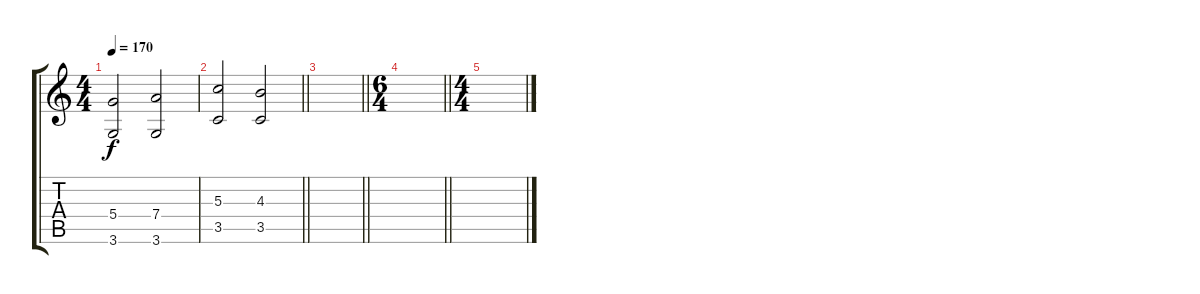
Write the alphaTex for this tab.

\track "" {instrument contrabass}
\staff {score tabs}
\tuning (E4 B3 G3 D3 A2 E2) {hide}
\ts (4 4)
\tempo 170
\clef g2
\ks c
(5.4 3.6).2{dy f} (7.4 3.6).2 |
\barLineRight lightlight
(5.3 3.5).2 (4.3 3.5).2 |
\barLineRight lightlight
|
\ts (6 4)
\barLineRight lightlight
|
\ts (4 4)
\section ("" "")
